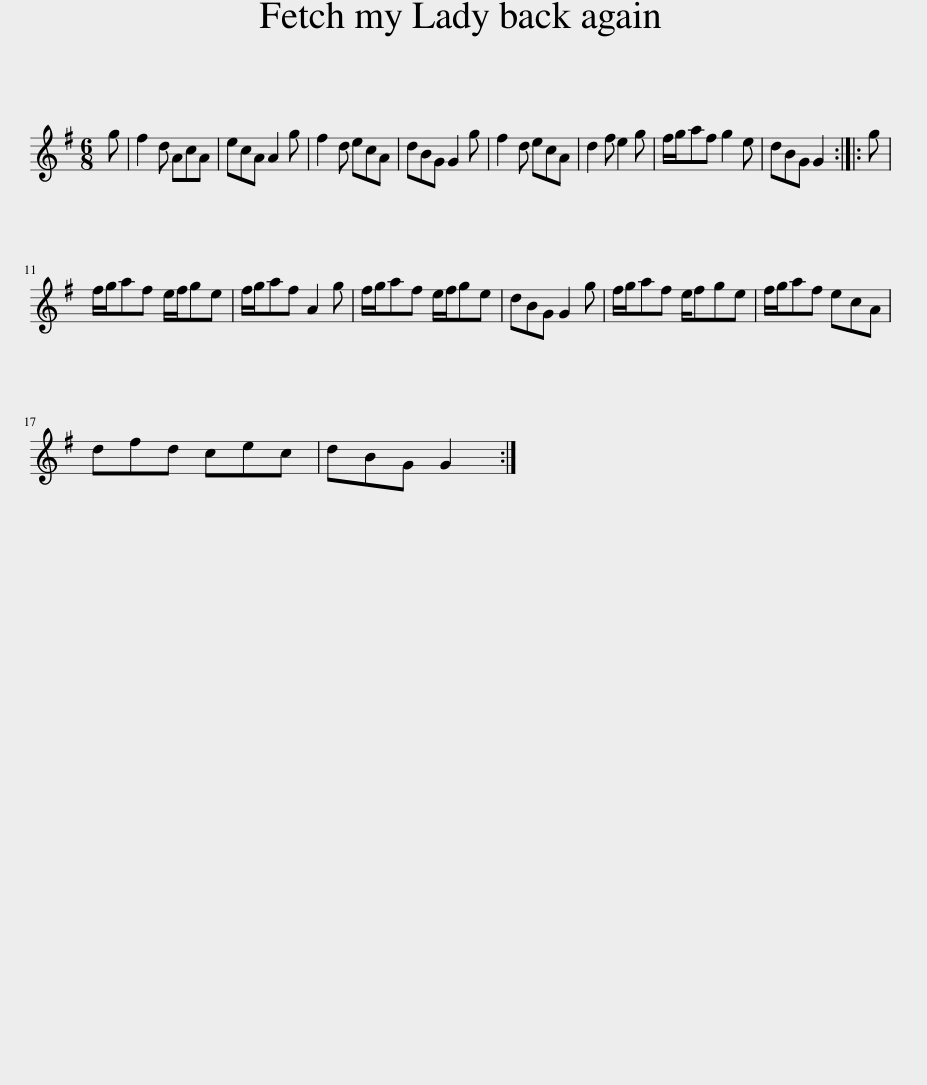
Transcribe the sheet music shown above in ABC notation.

X:1
L:1/8
M:6/8
I:linebreak $
K:G
V:1 treble
V:1
 g | f2 d AcA | ecA A2 g | f2 d ecA | dBG G2 g | %5
 f2 d ecA | d2 f e2 g | f/g/af g2 e | dBG G2 :: g |$ %10
 f/g/af e/f/ge | f/g/af A2 g | f/g/af e/f/ge | dBG G2 g | f/g/af e/fge | %15
 f/g/af ecA |$ dfd cec | dBG G2 :| %18
